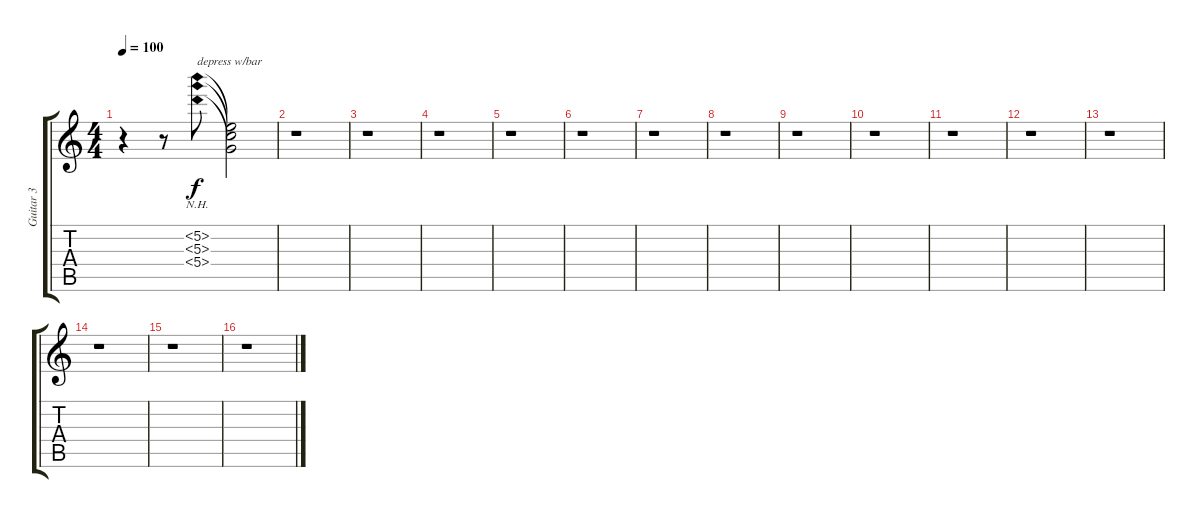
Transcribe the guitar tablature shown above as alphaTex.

\track ("Guitar 3" "Guitar 3") {instrument overdrivenguitar}
\staff {score tabs}
\tuning (E4 B3 G3 D3 A2 E2) {hide}
\ts (4 4)
\tempo 100
\clef g2
\ks c
r.4{dy f} r.8 (5.2{nh} 5.3{nh} 5.4{nh}).8{txt "depress w/bar"} (5.2{t} 5.3{t} 5.4{t}).2 |
r.1 |
r.1 |
r.1 |
r.1 |
r.1 |
r.1 |
r.1 |
r.1 |
r.1 |
r.1 |
r.1 |
r.1 |
r.1 |
r.1 |
r.1
